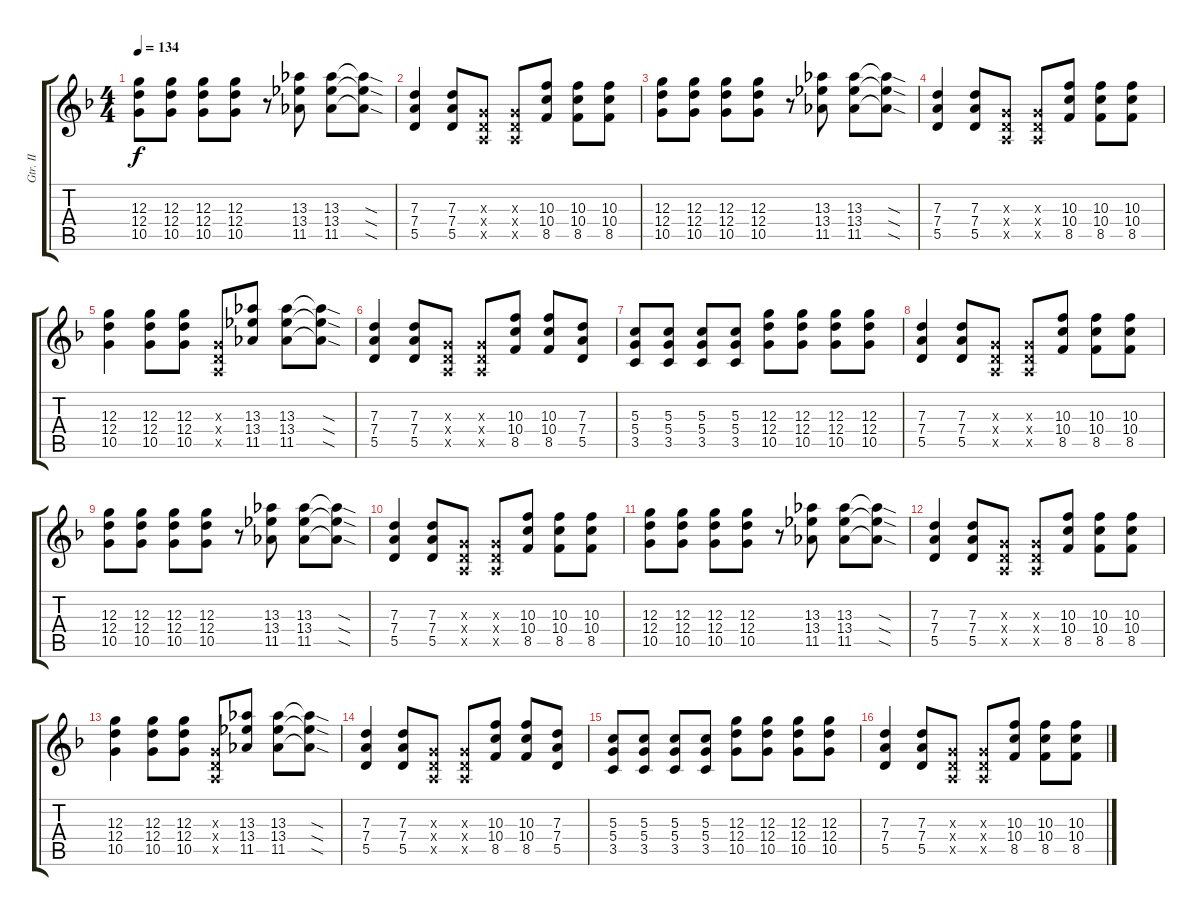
\track ("Gtr. II" "Gtr. II") {instrument distortionguitar}
\staff {score tabs}
\tuning (E4 B3 G3 D3 A2 D2) {hide}
\ts (4 4)
\tempo 134
\clef g2
\ks dminor
(12.3 12.4 10.5).8{dy f} (12.3 12.4 10.5).8 (12.3 12.4 10.5).8 (12.3 12.4 10.5).8 r.8 (13.3 13.4 11.5).8 (13.3 13.4 11.5).8 (13.3{sod t} 13.4{sod t} 11.5{sod t}).8 |
(7.3 7.4 5.5).4 (7.3 7.4 5.5).8 (0.3{x} 0.4{x} 0.5{x}).8 (0.3{x} 0.4{x} 0.5{x}).8 (10.3 10.4 8.5).8 (10.3 10.4 8.5).8 (10.3 10.4 8.5).8 |
(12.3 12.4 10.5).8 (12.3 12.4 10.5).8 (12.3 12.4 10.5).8 (12.3 12.4 10.5).8 r.8 (13.3 13.4 11.5).8 (13.3 13.4 11.5).8 (13.3{sod t} 13.4{sod t} 11.5{sod t}).8 |
(7.3 7.4 5.5).4 (7.3 7.4 5.5).8 (0.3{x} 0.4{x} 0.5{x}).8 (0.3{x} 0.4{x} 0.5{x}).8 (10.3 10.4 8.5).8 (10.3 10.4 8.5).8 (10.3 10.4 8.5).8 |
(12.3 12.4 10.5).4 (12.3 12.4 10.5).8 (12.3 12.4 10.5).8 (0.3{x} 0.4{x} 0.5{x}).8 (13.3 13.4 11.5).8 (13.3 13.4 11.5).8 (13.3{sod t} 13.4{sod t} 11.5{sod t}).8 |
(7.3 7.4 5.5).4 (7.3 7.4 5.5).8 (0.3{x} 0.4{x} 0.5{x}).8 (0.3{x} 0.4{x} 0.5{x}).8 (10.3 10.4 8.5).8 (10.3 10.4 8.5).8 (7.3 7.4 5.5).8 |
(5.3 5.4 3.5).8 (5.3 5.4 3.5).8 (5.3 5.4 3.5).8 (5.3 5.4 3.5).8 (12.3 12.4 10.5).8 (12.3 12.4 10.5).8 (12.3 12.4 10.5).8 (12.3 12.4 10.5).8 |
(7.3 7.4 5.5).4{volume 10} (7.3 7.4 5.5).8 (0.3{x} 0.4{x} 0.5{x}).8 (0.3{x} 0.4{x} 0.5{x}).8 (10.3 10.4 8.5).8 (10.3 10.4 8.5).8 (10.3 10.4 8.5).8 |
(12.3 12.4 10.5).8 (12.3 12.4 10.5).8 (12.3 12.4 10.5).8 (12.3 12.4 10.5).8 r.8 (13.3 13.4 11.5).8 (13.3 13.4 11.5).8 (13.3{sod t} 13.4{sod t} 11.5{sod t}).8 |
(7.3 7.4 5.5).4 (7.3 7.4 5.5).8 (0.3{x} 0.4{x} 0.5{x}).8 (0.3{x} 0.4{x} 0.5{x}).8 (10.3 10.4 8.5).8 (10.3 10.4 8.5).8 (10.3 10.4 8.5).8 |
(12.3 12.4 10.5).8 (12.3 12.4 10.5).8 (12.3 12.4 10.5).8 (12.3 12.4 10.5).8 r.8 (13.3 13.4 11.5).8 (13.3 13.4 11.5).8 (13.3{sod t} 13.4{sod t} 11.5{sod t}).8 |
(7.3 7.4 5.5).4 (7.3 7.4 5.5).8 (0.3{x} 0.4{x} 0.5{x}).8 (0.3{x} 0.4{x} 0.5{x}).8 (10.3 10.4 8.5).8 (10.3 10.4 8.5).8 (10.3 10.4 8.5).8 |
(12.3 12.4 10.5).4 (12.3 12.4 10.5).8 (12.3 12.4 10.5).8 (0.3{x} 0.4{x} 0.5{x}).8 (13.3 13.4 11.5).8 (13.3 13.4 11.5).8 (13.3{sod t} 13.4{sod t} 11.5{sod t}).8 |
(7.3 7.4 5.5).4 (7.3 7.4 5.5).8 (0.3{x} 0.4{x} 0.5{x}).8 (0.3{x} 0.4{x} 0.5{x}).8 (10.3 10.4 8.5).8 (10.3 10.4 8.5).8 (7.3 7.4 5.5).8 |
(5.3 5.4 3.5).8 (5.3 5.4 3.5).8 (5.3 5.4 3.5).8 (5.3 5.4 3.5).8 (12.3 12.4 10.5).8 (12.3 12.4 10.5).8 (12.3 12.4 10.5).8 (12.3 12.4 10.5).8 |
(7.3 7.4 5.5).4{volume 10} (7.3 7.4 5.5).8 (0.3{x} 0.4{x} 0.5{x}).8 (0.3{x} 0.4{x} 0.5{x}).8 (10.3 10.4 8.5).8 (10.3 10.4 8.5).8 (10.3 10.4 8.5).8
